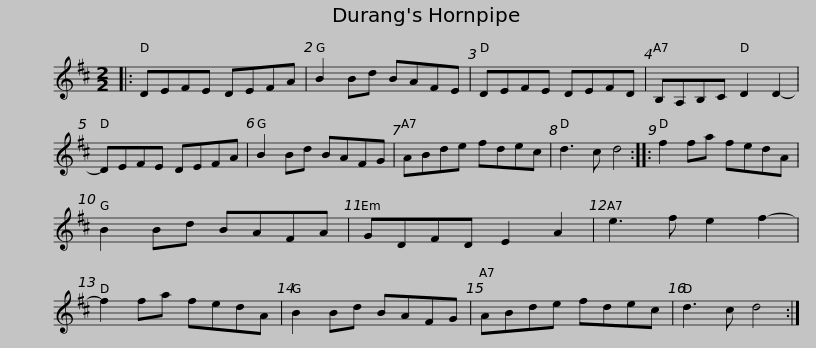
X:1
L:1/8
M:2/2
I:linebreak $
K:D
V:1 treble
V:1
|: DEFE DEFA | B2 Bd BAFE | DEFE DEFD | B,A,B,C D2 D2- | DEFE DEFA |$ %5
 B2 Bd BAFG | ABde fdec | d3 c d4 :: f2 fa fedA | B2 Bd BAFA | %10
 GDFD E2 A2 | e3 f e2 f2- |$ f2 fa fedA | B2 Bd BAFG | ABde fdec | %15
 d3 c d4 :| %16
